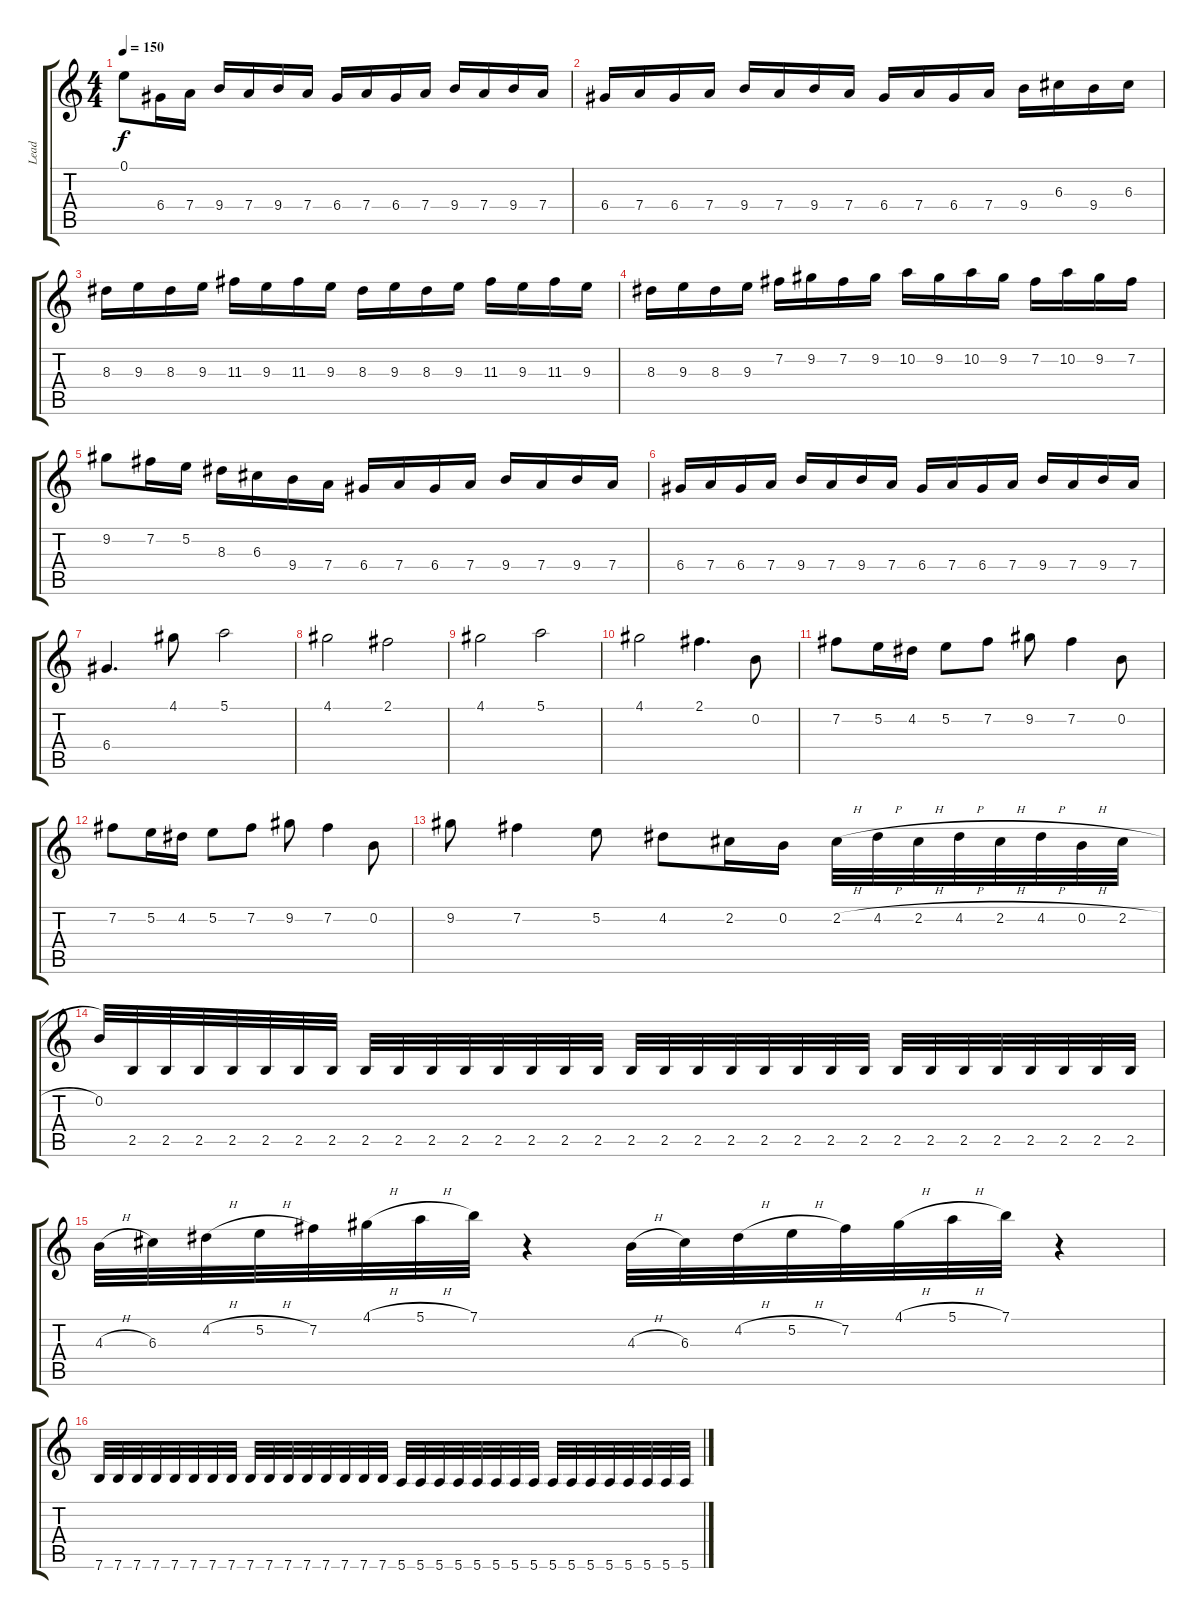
\track ("Lead" "Lead") {instrument overdrivenguitar}
\staff {score tabs}
\tuning (E4 B3 G3 D3 A2 E2) {hide}
\ts (4 4)
\tempo 150
\clef g2
\ks c
0.1.8{dy f} 6.4.16 7.4.16 9.4.16 7.4.16 9.4.16 7.4.16 6.4.16 7.4.16 6.4.16 7.4.16 9.4.16 7.4.16 9.4.16 7.4.16 |
6.4.16 7.4.16 6.4.16 7.4.16 9.4.16 7.4.16 9.4.16 7.4.16 6.4.16 7.4.16 6.4.16 7.4.16 9.4.16 6.3.16 9.4.16 6.3.16 |
8.3.16 9.3.16 8.3.16 9.3.16 11.3.16 9.3.16 11.3.16 9.3.16 8.3.16 9.3.16 8.3.16 9.3.16 11.3.16 9.3.16 11.3.16 9.3.16 |
8.3.16 9.3.16 8.3.16 9.3.16 7.2.16 9.2.16 7.2.16 9.2.16 10.2.16 9.2.16 10.2.16 9.2.16 7.2.16 10.2.16 9.2.16 7.2.16 |
9.2.8 7.2.16 5.2.16 8.3.16 6.3.16 9.4.16 7.4.16 6.4.16 7.4.16 6.4.16 7.4.16 9.4.16 7.4.16 9.4.16 7.4.16 |
6.4.16 7.4.16 6.4.16 7.4.16 9.4.16 7.4.16 9.4.16 7.4.16 6.4.16 7.4.16 6.4.16 7.4.16 9.4.16 7.4.16 9.4.16 7.4.16 |
6.4.4{d} 4.1.8 5.1.2 |
4.1.2 2.1.2 |
4.1.2 5.1.2 |
4.1.2 2.1.4{d} 0.2.8 |
7.2.8 5.2.16 4.2.16 5.2.8 7.2.8 9.2.8 7.2.4 0.2.8 |
7.2.8 5.2.16 4.2.16 5.2.8 7.2.8 9.2.8 7.2.4 0.2.8 |
9.2.8 7.2.4 5.2.8 4.2.8 2.2.16 0.2.16 2.2{h}.32 4.2{h}.32 2.2{h}.32 4.2{h}.32 2.2{h}.32 4.2{h}.32 0.2{h}.32 2.2{h}.32 |
0.2.32 2.5.32 2.5.32 2.5.32 2.5.32 2.5.32 2.5.32 2.5.32 2.5.32 2.5.32 2.5.32 2.5.32 2.5.32 2.5.32 2.5.32 2.5.32 2.5.32 2.5.32 2.5.32 2.5.32 2.5.32 2.5.32 2.5.32 2.5.32 2.5.32 2.5.32 2.5.32 2.5.32 2.5.32 2.5.32 2.5.32 2.5.32 |
4.3{h}.32 6.3.32 4.2{h}.32 5.2{h}.32 7.2.32 4.1{h}.32 5.1{h}.32 7.1.32 r.4 4.3{h}.32 6.3.32 4.2{h}.32 5.2{h}.32 7.2.32 4.1{h}.32 5.1{h}.32 7.1.32 r.4 |
7.6.32 7.6.32 7.6.32 7.6.32 7.6.32 7.6.32 7.6.32 7.6.32 7.6.32 7.6.32 7.6.32 7.6.32 7.6.32 7.6.32 7.6.32 7.6.32 5.6.32 5.6.32 5.6.32 5.6.32 5.6.32 5.6.32 5.6.32 5.6.32 5.6.32 5.6.32 5.6.32 5.6.32 5.6.32 5.6.32 5.6.32 5.6.32
